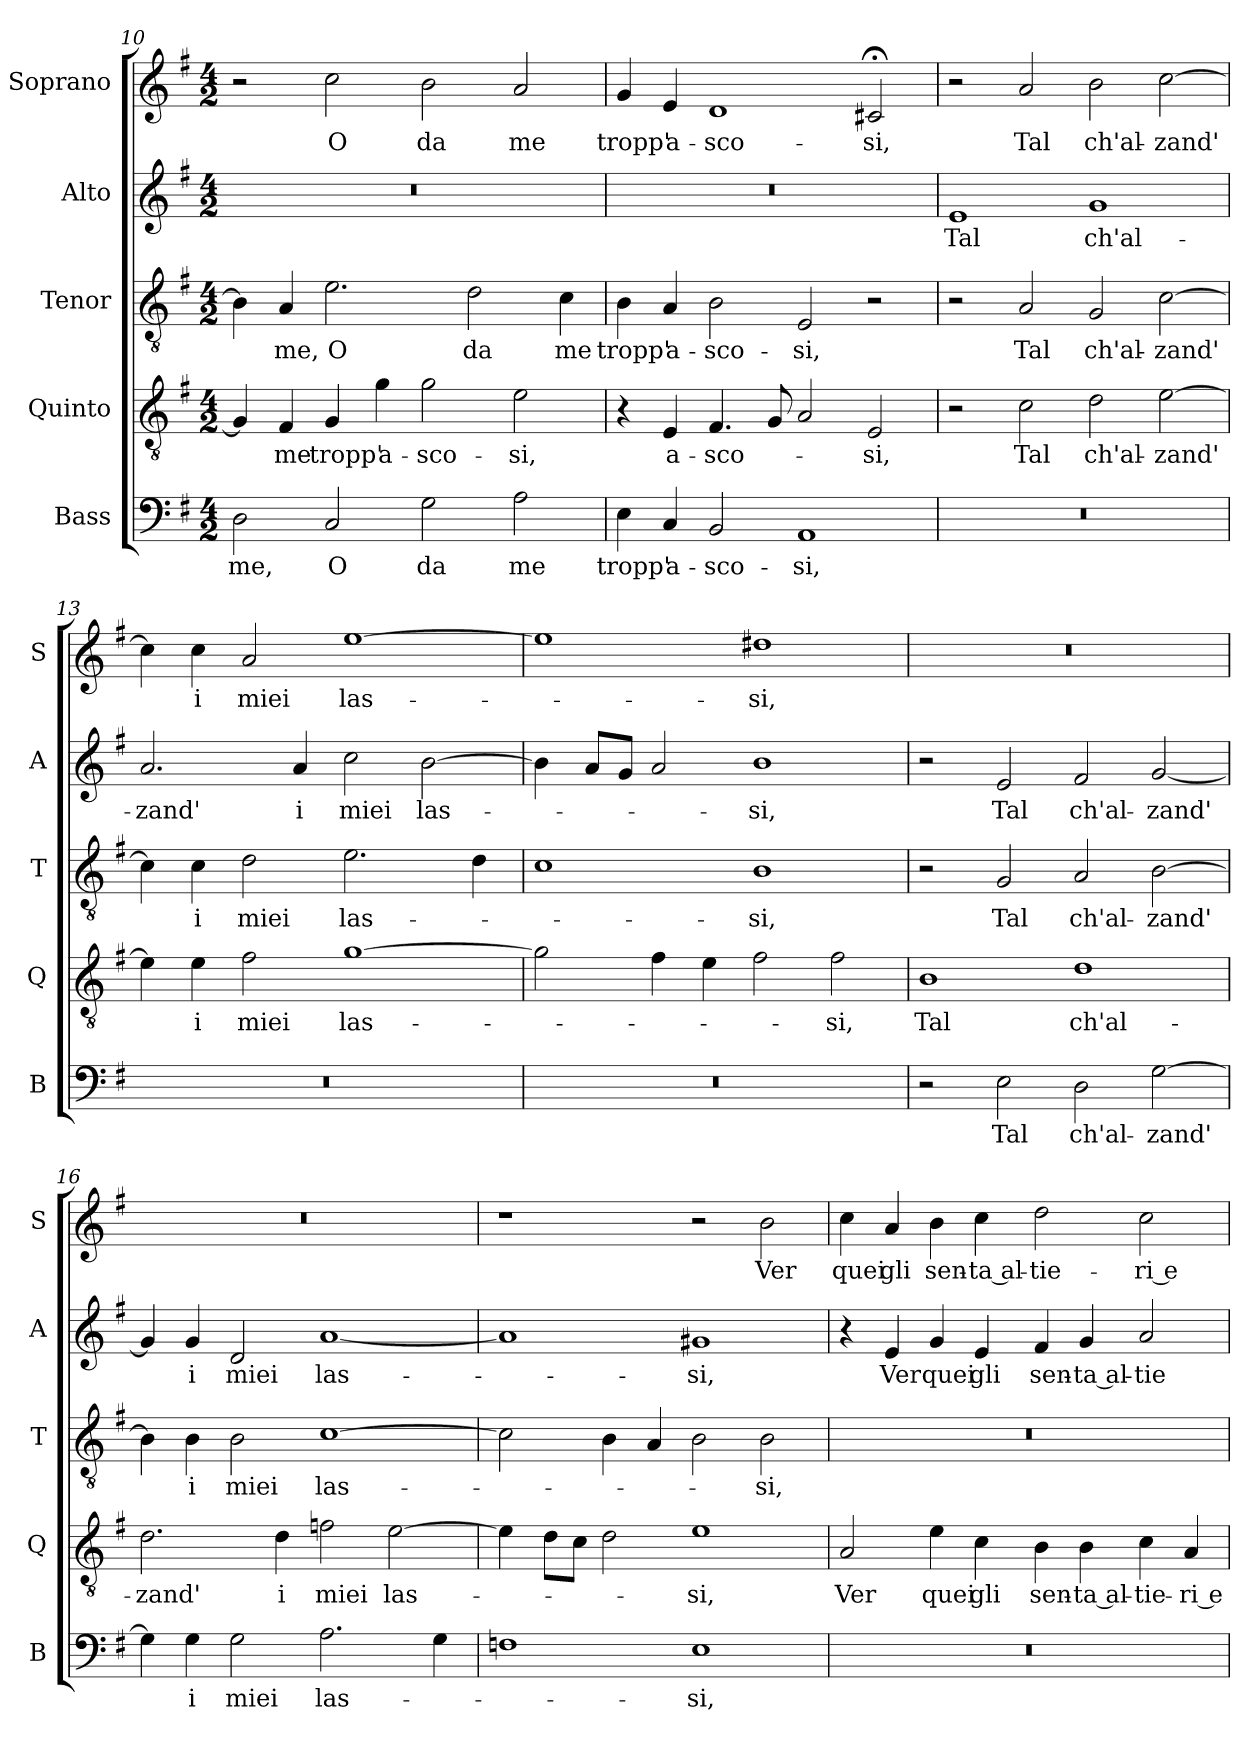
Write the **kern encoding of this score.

**kern	**text	**kern	**text	**kern	**text	**kern	**text	**kern	**text
*part5	*part5	*part4	*part4	*part3	*part3	*part2	*part2	*part1	*part1
*staff5	*staff5	*staff4	*staff4	*staff3	*staff3	*staff2	*staff2	*staff1	*staff1
*I"Bass	*	*I"Quinto	*	*I"Tenor	*	*I"Alto	*	*I"Soprano	*
*I'B	*	*I'Q	*	*I'T	*	*I'A	*	*I'S	*
*clefF4	*	*clefGv2	*	*clefGv2	*	*clefG2	*	*clefG2	*
*k[f#]	*	*k[f#]	*	*k[f#]	*	*k[f#]	*	*k[f#]	*
*G:	*	*G:	*	*G:	*	*G:	*	*G:	*
*M4/2	*	*M4/2	*	*M4/2	*	*M4/2	*	*M4/2	*
=10	=10	=10	=10	=10	=10	=10	=10	=10	=10
!	!LO:LY:b	!	!	!	!	!	!	!	!
2D\	me,	4G/]	.	4B\]	.	0r	.	2r	.
!	!	!	!LO:LY:b	!	!LO:LY:b	!	!	!	!
.	.	4F#/	me	4A/	me,	.	.	.	.
!	!LO:LY:b	!	!LO:LY:b	!	!LO:LY:b	!	!	!	!LO:LY:b
2C/	O	4G/	tropp'	2.e\	O	.	.	2cc\	O
!	!	!	!LO:LY:b	!	!	!	!	!	!
.	.	4g\	a-	.	.	.	.	.	.
!	!LO:LY:b	!	!LO:LY:b	!	!	!	!	!	!LO:LY:b
2G\	da	2g\	-sco-	.	.	.	.	2b\	da
!	!	!	!	!	!LO:LY:b	!	!	!	!
.	.	.	.	2d\	da	.	.	.	.
!	!LO:LY:b	!	!LO:LY:b	!	!	!	!	!	!LO:LY:b
2A\	me	2e\	-si,	.	.	.	.	2a/	me
!	!	!	!	!	!LO:LY:b	!	!	!	!
.	.	.	.	4c\	me	.	.	.	.
=11	=11	=11	=11	=11	=11	=11	=11	=11	=11
!	!LO:LY:b	!	!	!	!LO:LY:b	!	!	!	!LO:LY:b
4E\	tropp'	4r	.	4B\	tropp'	0r	.	4g/	tropp'
!	!LO:LY:b	!	!LO:LY:b	!	!LO:LY:b	!	!	!	!LO:LY:b
4C/	a-	4E/	a-	4A/	a-	.	.	4e/	a-
!	!LO:LY:b	!	!LO:LY:b	!	!LO:LY:b	!	!	!	!LO:LY:b
2BB/	-sco-	4.F#/	-sco-	2B\	-sco-	.	.	1d	-sco-
.	.	8G/	.	.	.	.	.	.	.
!	!LO:LY:b	!	!	!	!LO:LY:b	!	!	!	!
1AA	-si,	2A/	.	2E/	-si,	.	.	.	.
!	!	!	!LO:LY:b	!	!	!	!	!	!LO:LY:b
.	.	2E/	-si,	2r	.	.	.	2c#X;</	-si,
!!LO:LB:g=z
=12	=12	=12	=12	=12	=12	=12	=12	=12	=12
!	!	!	!	!	!	!	!LO:LY:b	!	!
0r	.	2r	.	2r	.	1e	Tal	2r	.
!	!	!	!LO:LY:b	!	!LO:LY:b	!	!	!	!LO:LY:b
.	.	2c\	Tal	2A/	Tal	.	.	2a/	Tal
!	!	!	!LO:LY:b	!	!LO:LY:b	!	!LO:LY:b	!	!LO:LY:b
.	.	2d\	ch'al-	2G/	ch'al-	1g	ch'al-	2b\	ch'al-
!	!	!	!LO:LY:b	!	!LO:LY:b	!	!	!	!LO:LY:b
.	.	[2e\	-zand'	[2c\	-zand'	.	.	[2cc\	-zand'
=13	=13	=13	=13	=13	=13	=13	=13	=13	=13
!	!	!	!	!	!	!	!LO:LY:b	!	!
0r	.	4e\]	.	4c\]	.	2.a/	-zand'	4cc\]	.
!	!	!	!LO:LY:b	!	!LO:LY:b	!	!	!	!LO:LY:b
.	.	4e\	i	4c\	i	.	.	4cc\	i
!	!	!	!LO:LY:b	!	!LO:LY:b	!	!	!	!LO:LY:b
.	.	2f#\	miei	2d\	miei	.	.	2a/	miei
!	!	!	!	!	!	!	!LO:LY:b	!	!
.	.	.	.	.	.	4a/	i	.	.
!	!	!	!LO:LY:b	!	!LO:LY:b	!	!LO:LY:b	!	!LO:LY:b
.	.	[1g	las-	2.e\	las-	2cc\	miei	[1ee	las-
!	!	!	!	!	!	!	!LO:LY:b	!	!
.	.	.	.	.	.	[2b\	las-	.	.
.	.	.	.	4d\	.	.	.	.	.
=14	=14	=14	=14	=14	=14	=14	=14	=14	=14
0r	.	2g\]	.	1c	.	4b\]	.	1ee]	.
.	.	.	.	.	.	8a/L	.	.	.
.	.	.	.	.	.	8g/J	.	.	.
.	.	4f#\	.	.	.	2a/	.	.	.
.	.	4e\	.	.	.	.	.	.	.
!	!	!	!	!	!LO:LY:b	!	!LO:LY:b	!	!LO:LY:b
.	.	2f#\	.	1B	-si,	1b	-si,	1dd#X	-si,
!	!	!	!LO:LY:b	!	!	!	!	!	!
.	.	2f#\	-si,	.	.	.	.	.	.
=15	=15	=15	=15	=15	=15	=15	=15	=15	=15
!	!	!	!LO:LY:b	!	!	!	!	!	!
2r	.	1B	Tal	2r	.	2r	.	0r	.
!	!LO:LY:b	!	!	!	!LO:LY:b	!	!LO:LY:b	!	!
2E\	Tal	.	.	2G/	Tal	2e/	Tal	.	.
!	!LO:LY:b	!	!LO:LY:b	!	!LO:LY:b	!	!LO:LY:b	!	!
2D\	ch'al-	1d	ch'al-	2A/	ch'al-	2f#/	ch'al-	.	.
!	!LO:LY:b	!	!	!	!LO:LY:b	!	!LO:LY:b	!	!
[2G\	-zand'	.	.	[2B\	-zand'	[2g/	-zand'	.	.
!!LO:LB:g=z
=16	=16	=16	=16	=16	=16	=16	=16	=16	=16
!	!	!	!LO:LY:b	!	!	!	!	!	!
4G\]	.	2.d\	-zand'	4B\]	.	4g/]	.	0r	.
!	!LO:LY:b	!	!	!	!LO:LY:b	!	!LO:LY:b	!	!
4G\	i	.	.	4B\	i	4g/	i	.	.
!	!LO:LY:b	!	!	!	!LO:LY:b	!	!LO:LY:b	!	!
2G\	miei	.	.	2B\	miei	2d/	miei	.	.
!	!	!	!LO:LY:b	!	!	!	!	!	!
.	.	4d\	i	.	.	.	.	.	.
!	!LO:LY:b	!	!LO:LY:b	!	!LO:LY:b	!	!LO:LY:b	!	!
2.A\	las-	2fn\	miei	[1c	las-	[1a	las-	.	.
!	!	!	!LO:LY:b	!	!	!	!	!	!
.	.	[2e\	las-	.	.	.	.	.	.
4G\	.	.	.	.	.	.	.	.	.
=17	=17	=17	=17	=17	=17	=17	=17	=17	=17
1Fn	.	4e\]	.	2c\]	.	1a]	.	1r	.
.	.	8d\L	.	.	.	.	.	.	.
.	.	8c\J	.	.	.	.	.	.	.
.	.	2d\	.	4B\	.	.	.	.	.
.	.	.	.	4A/	.	.	.	.	.
!	!LO:LY:b	!	!LO:LY:b	!	!	!	!LO:LY:b	!	!
1E	-si,	1e	-si,	2B\	.	1g#X	-si,	2r	.
!	!	!	!	!	!LO:LY:b	!	!	!	!LO:LY:b
.	.	.	.	2B\	-si,	.	.	2b\	Ver
=18	=18	=18	=18	=18	=18	=18	=18	=18	=18
!	!	!	!LO:LY:b	!	!	!	!	!	!LO:LY:b
0r	.	2A/	Ver	0r	.	4r	.	4cc\	quei
!	!	!	!	!	!	!	!LO:LY:b	!	!LO:LY:b
.	.	.	.	.	.	4e/	Ver	4a/	gli
!	!	!	!LO:LY:b	!	!	!	!LO:LY:b	!	!LO:LY:b
.	.	4e\	quei	.	.	4g/	quei	4b\	sen-
!	!	!	!LO:LY:b	!	!	!	!LO:LY:b	!	!LO:LY:b
.	.	4c\	gli	.	.	4e/	gli	4cc\	-ta al-
!	!	!	!LO:LY:b	!	!	!	!LO:LY:b	!	!LO:LY:b
.	.	4B\	sen-	.	.	4f#/	sen-	2dd\	-tie-
!	!	!	!LO:LY:b	!	!	!	!LO:LY:b	!	!
.	.	4B\	-ta al-	.	.	4g/	-ta al-	.	.
!	!	!	!LO:LY:b	!	!	!	!LO:LY:b	!	!LO:LY:b
.	.	4c\	-tie-	.	.	2a/	-tie-	2cc\	-ri e
!	!	!	!LO:LY:b	!	!	!	!	!	!
.	.	4A/	-ri e	.	.	.	.	.	.
=	=	=	=	=	=	=	=	=	=
*-	*-	*-	*-	*-	*-	*-	*-	*-	*-
